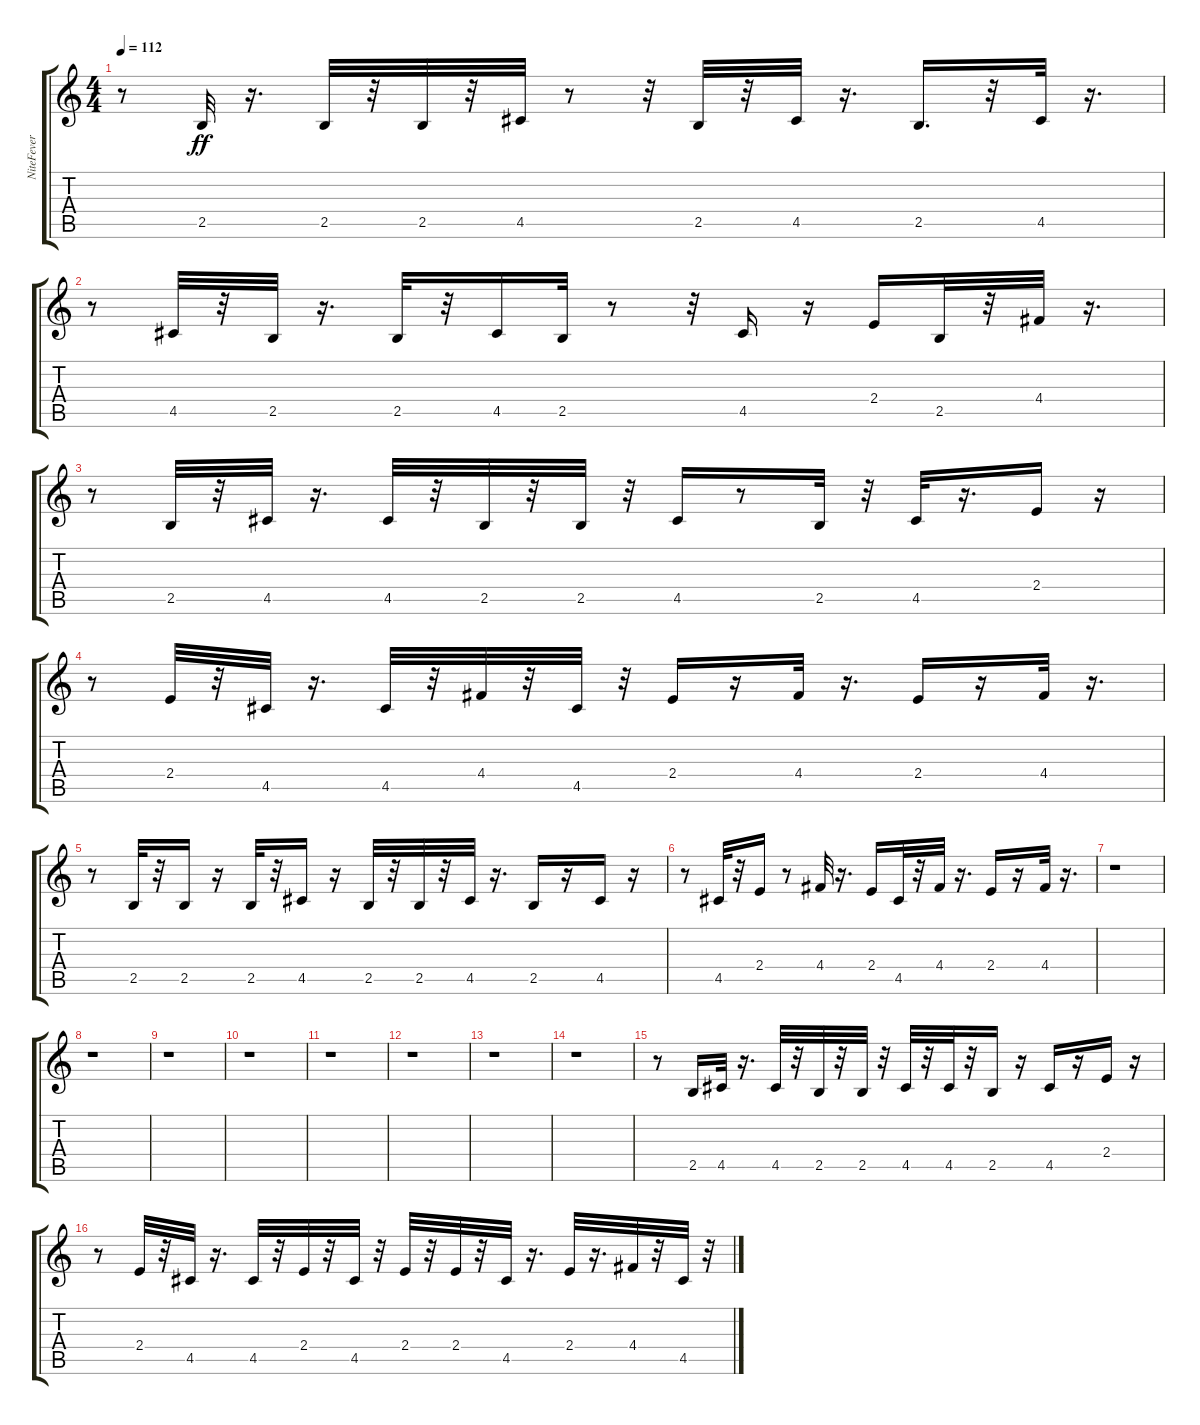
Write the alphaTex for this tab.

\track ("NiteFever         6 " "NiteFever ") {solo instrument electricguitarmuted}
\staff {score tabs}
\tuning (E4 B3 G3 D3 A2 E2) {hide}
\ts (4 4)
\tempo 112
\clef g2
\ks c
r.8{dy ff} 2.5.32 r.16{d} 2.5.32 r.32 2.5.32 r.32 4.5.32 r.8 r.32 2.5.32 r.32 4.5.32 r.16{d} 2.5.16{d} r.32 4.5.32 r.16{d} |
r.8 4.5.32 r.32 2.5.32 r.16{d} 2.5.32 r.32 4.5.16 2.5.32 r.8 r.32 4.5.16 r.16 2.4.16 2.5.32 r.32 4.4.32 r.16{d} |
r.8 2.5.32 r.32 4.5.32 r.16{d} 4.5.32 r.32 2.5.32 r.32 2.5.32 r.32 4.5.16 r.8 2.5.32 r.32 4.5.32 r.16{d} 2.4.16 r.16 |
r.8 2.4.32 r.32 4.5.32 r.16{d} 4.5.32 r.32 4.4.32 r.32 4.5.32 r.32 2.4.16 r.16 4.4.32 r.16{d} 2.4.16 r.16 4.4.32 r.16{d} |
r.8 2.5.32 r.32 2.5.16 r.16 2.5.32 r.32 4.5.16 r.16 2.5.32 r.32 2.5.32 r.32 4.5.32 r.16{d} 2.5.16 r.16 4.5.16 r.16 |
r.8 4.5.32 r.32 2.4.16 r.8 4.4.32 r.16{d} 2.4.16 4.5.32 r.32 4.4.32 r.16{d} 2.4.16 r.16 4.4.32 r.16{d} |
r.1 |
r.1 |
r.1 |
r.1 |
r.1 |
r.1 |
r.1 |
r.1 |
r.8 2.5.16 4.5.32 r.16{d} 4.5.32 r.32 2.5.32 r.32 2.5.32 r.32 4.5.32 r.32 4.5.32 r.32 2.5.16 r.16 4.5.16 r.16 2.4.16 r.16 |
r.8 2.4.32 r.32 4.5.32 r.16{d} 4.5.32 r.32 2.4.32 r.32 4.5.32 r.32 2.4.32 r.32 2.4.32 r.32 4.5.32 r.16{d} 2.4.32 r.16{d} 4.4.32 r.32 4.5.32 r.32
